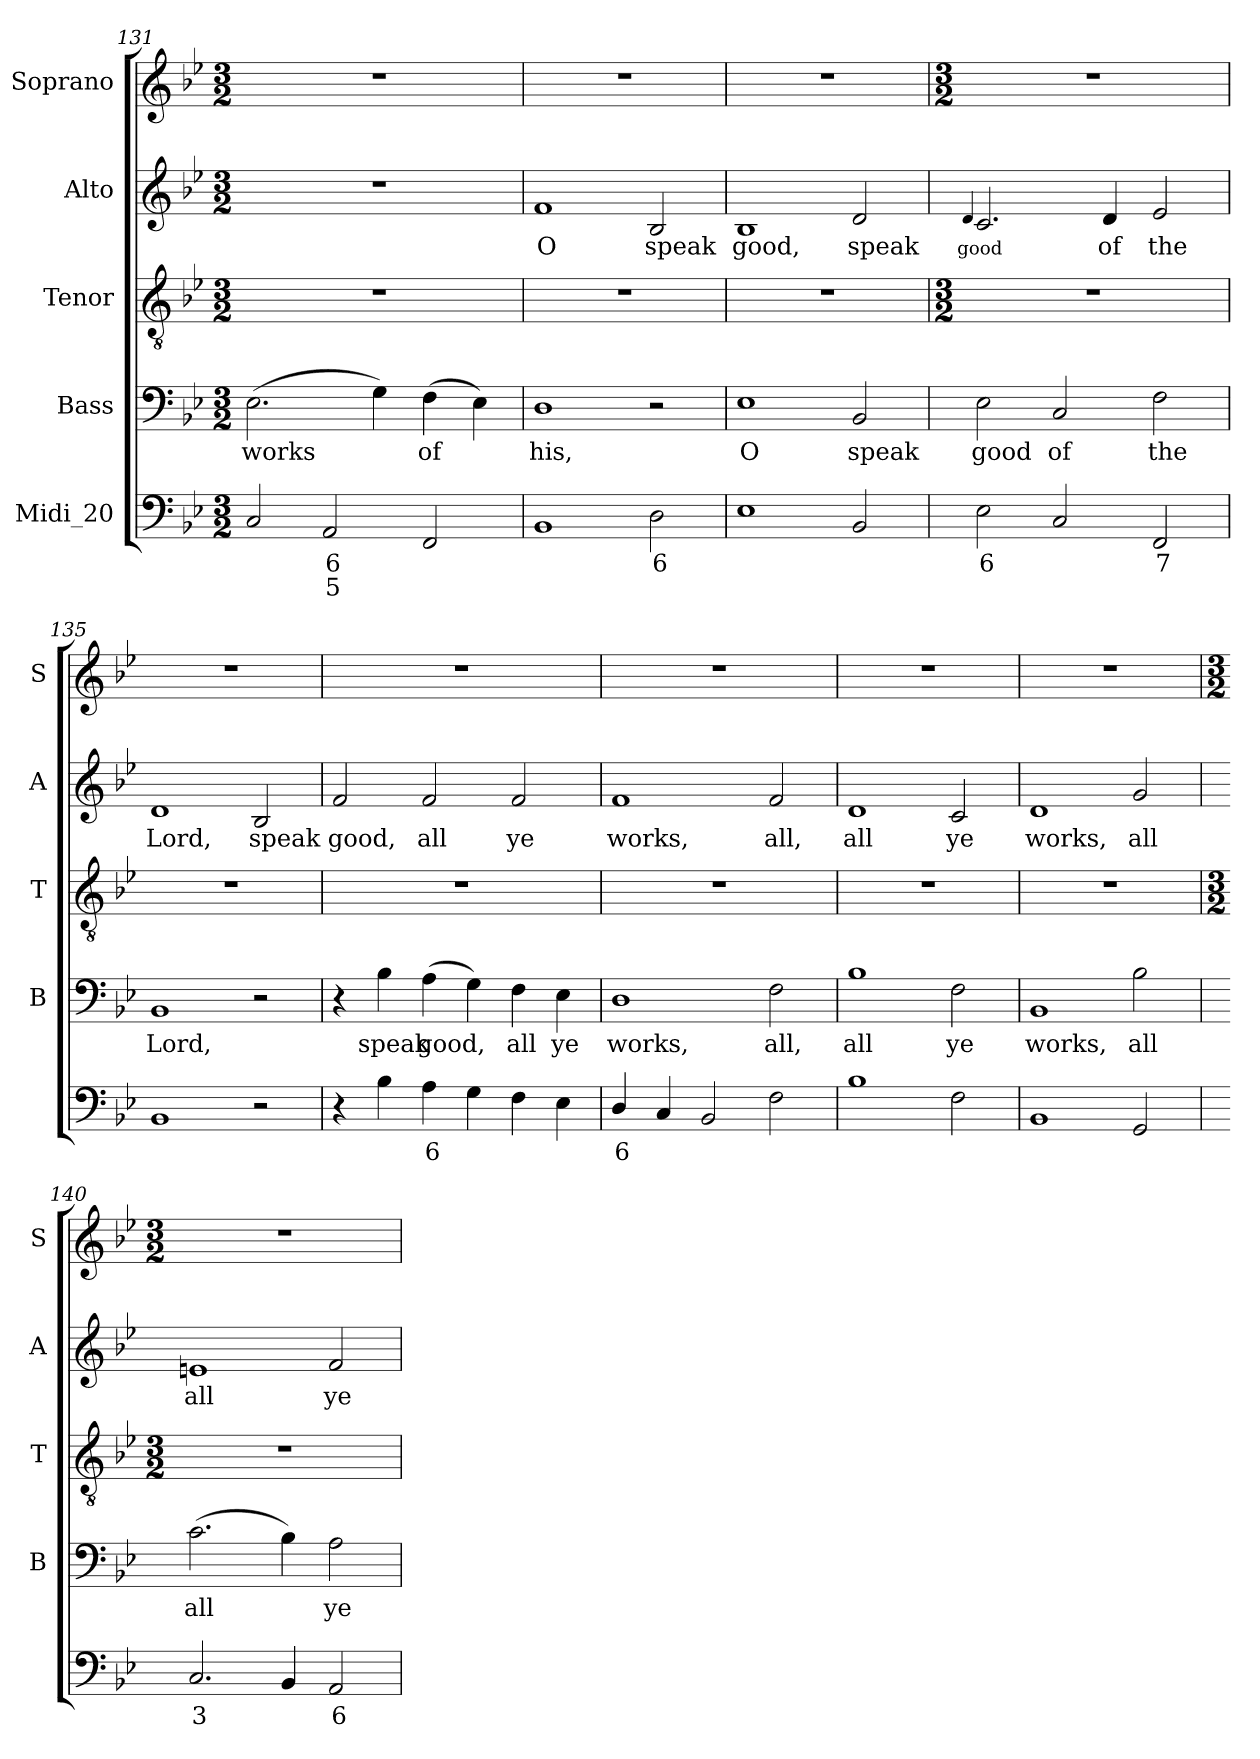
**kern	**text	**text	**kern	**text	**kern	**kern	**text	**kern
*part5	*part5	*part5	*part4	*part4	*part3	*part2	*part2	*part1
*staff5	*staff5	*staff5	*staff4	*staff4	*staff3	*staff2	*staff2	*staff1
*I"Midi_20	*	*	*I"Bass	*	*I"Tenor	*I"Alto	*	*I"Soprano
*	*	*	*I'B	*	*I'T	*I'A	*	*I'S
*clefF4	*	*	*clefF4	*	*clefGv2	*clefG2	*	*clefG2
*k[b-e-]	*	*	*k[b-e-]	*	*k[b-e-]	*k[b-e-]	*	*k[b-e-]
*B-:	*	*	*B-:	*	*B-:	*B-:	*	*B-:
*M3/2	*	*	*M3/2	*	*M3/2	*M3/2	*	*M3/2
=131	=131	=131	=131	=131	=131	=131	=131	=131
!	!	!	!	!LO:LY:b	!	!LO:N:vis=1	!	!
2C	.	.	(>2.E-	works	1.r	1.r	.	1.r
!	!LO:LY:b	!LO:LY:b	!	!	!	!	!	!
2AA	6	5	.	.	.	.	.	.
.	.	.	4G)	.	.	.	.	.
!	!	!	!	!LO:LY:b	!	!	!	!
2FF	.	.	(>4F	of	.	.	.	.
.	.	.	4E-)	.	.	.	.	.
=132	=132	=132	=132	=132	=132	=132	=132	=132
!	!	!	!	!LO:LY:b	!	!	!LO:LY:b	!
1BB-	.	.	1D	his,	1.r	1f	O	1.r
!	!LO:LY:b	!	!	!	!	!	!LO:LY:b	!
2D	6	.	2r	.	.	2B-	speak	.
=133	=133	=133	=133	=133	=133	=133	=133	=133
!	!	!	!	!LO:LY:b	!	!	!LO:LY:b	!
1E-	.	.	1E-	O	1.r	1B-	good,	1.r
!	!	!	!	!LO:LY:b	!	!	!LO:LY:b	!
2BB-	.	.	2BB-	speak	.	2d	speak	.
!!LO:LB:g=z
=134	=134	=134	=134	=134	=134	=134	=134	=134
*	*	*	*	*	*M3/2	*	*	*M3/2
!	!	!	!	!	!	!	!LO:LY:b	!
.	.	.	.	.	.	4qqd/	good	.
!	!LO:LY:b	!	!	!LO:LY:b	!	!	!	!
2E-	6	.	2E-	good	1.r	2.c	.	1.r
!	!	!	!	!LO:LY:b	!	!	!	!
2C	.	.	2C	of	.	.	.	.
!	!	!	!	!	!	!	!LO:LY:b	!
.	.	.	.	.	.	4d	of	.
!	!LO:LY:b	!	!	!LO:LY:b	!	!	!LO:LY:b	!
2FF	7	.	2F	the	.	2e-	the	.
=135	=135	=135	=135	=135	=135	=135	=135	=135
!	!	!	!	!LO:LY:b	!	!	!LO:LY:b	!
1BB-	.	.	1BB-	Lord,	1.r	1d	Lord,	1.r
!	!	!	!	!	!	!	!LO:LY:b	!
2r	.	.	2r	.	.	2B-	speak	.
=136	=136	=136	=136	=136	=136	=136	=136	=136
!	!	!	!	!	!	!	!LO:LY:b	!
4r	.	.	4r	.	1.r	2f	good,	1.r
!	!	!	!	!LO:LY:b	!	!	!	!
4B-	.	.	4B-	speak	.	.	.	.
!	!LO:LY:b	!	!	!LO:LY:b	!	!	!LO:LY:b	!
4A	6	.	(>4A	good,	.	2f	all	.
4G	.	.	4G)	.	.	.	.	.
!	!	!	!	!LO:LY:b	!	!	!LO:LY:b	!
4F	.	.	4F	all	.	2f	ye	.
!	!	!	!	!LO:LY:b	!	!	!	!
4E-	.	.	4E-	ye	.	.	.	.
=137	=137	=137	=137	=137	=137	=137	=137	=137
!	!LO:LY:b	!	!	!LO:LY:b	!	!	!LO:LY:b	!
4D/	6	.	1D	works,	1.r	1f	works,	1.r
4C	.	.	.	.	.	.	.	.
2BB-	.	.	.	.	.	.	.	.
!	!	!	!	!LO:LY:b	!	!	!LO:LY:b	!
2F	.	.	2F	all,	.	2f	all,	.
=138	=138	=138	=138	=138	=138	=138	=138	=138
!	!	!	!	!LO:LY:b	!	!	!LO:LY:b	!
1B-	.	.	1B-	all	1.r	1d	all	1.r
!	!	!	!	!LO:LY:b	!	!	!LO:LY:b	!
2F	.	.	2F	ye	.	2c	ye	.
=139	=139	=139	=139	=139	=139	=139	=139	=139
!	!	!	!	!LO:LY:b	!	!	!LO:LY:b	!
1BB-	.	.	1BB-	works,	1.r	1d	works,	1.r
!	!	!	!	!LO:LY:b	!	!	!LO:LY:b	!
2GG	.	.	2B-	all	.	2g	all	.
!!LO:LB:g=z
=140	=140	=140	=140	=140	=140	=140	=140	=140
*	*	*	*	*	*M3/2	*	*	*M3/2
!	!LO:LY:b	!	!	!LO:LY:b	!	!	!LO:LY:b	!
2.C	3	.	(>2.c	all	1.r	1en	all	1.r
4BB-	.	.	4B-)	.	.	.	.	.
!	!LO:LY:b	!	!	!LO:LY:b	!	!	!LO:LY:b	!
2AA	6	.	2A	ye	.	2f	ye	.
=	=	=	=	=	=	=	=	=
*-	*-	*-	*-	*-	*-	*-	*-	*-
